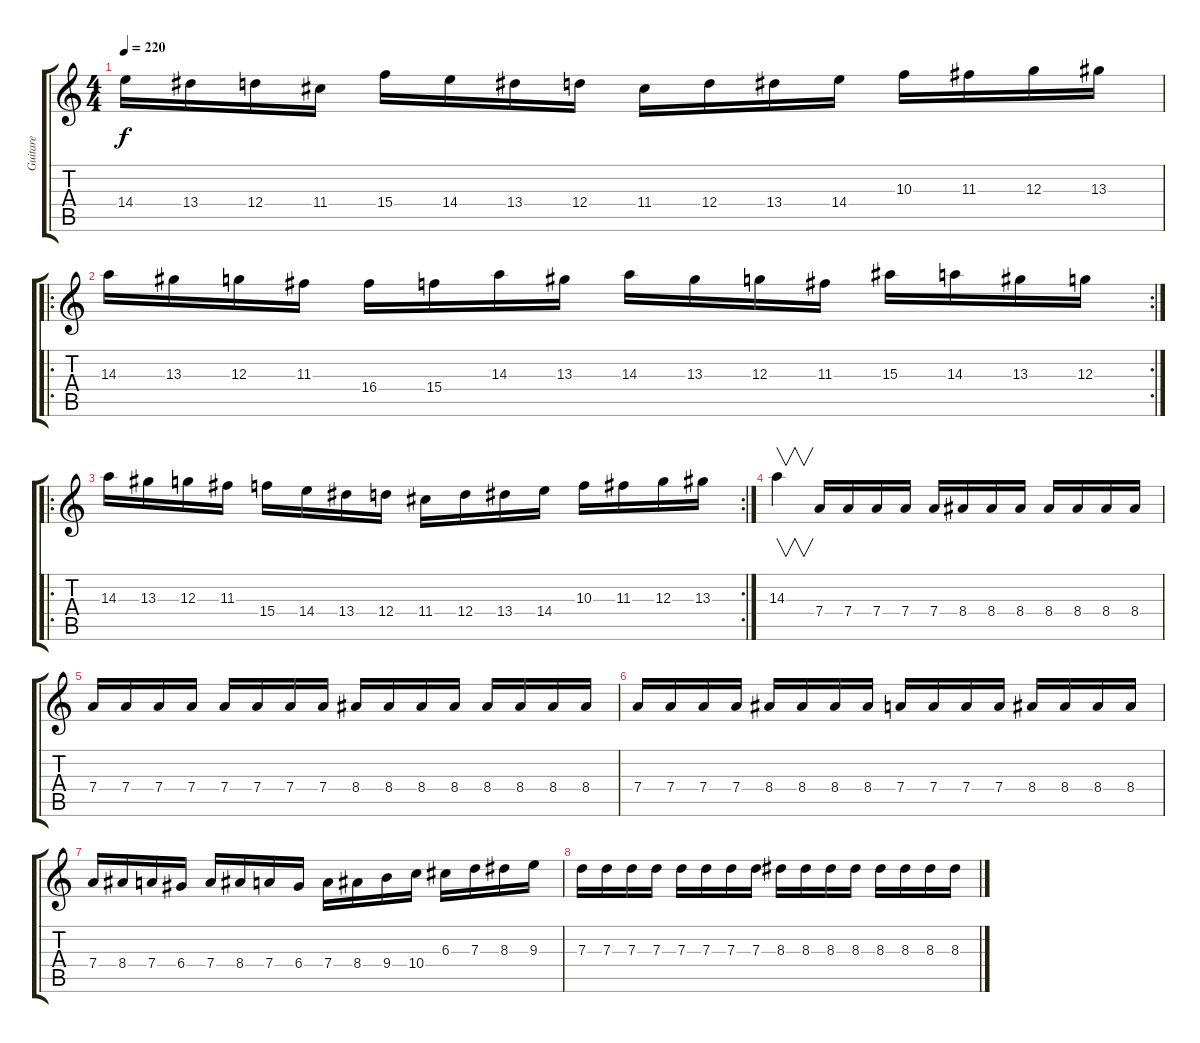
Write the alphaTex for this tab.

\track ("Guitare" "Guitare") {instrument overdrivenguitar}
\staff {score tabs}
\tuning (E4 B3 G3 D3 A2 E2) {hide}
\ts (4 4)
\tempo 220
\clef g2
\ks c
14.4.16{dy f} 13.4.16 12.4.16 11.4.16 15.4.16 14.4.16 13.4.16 12.4.16 11.4.16 12.4.16 13.4.16 14.4.16 10.3.16 11.3.16 12.3.16 13.3.16 |
\ro
\rc 2
14.3.16 13.3.16 12.3.16 11.3.16 16.4.16 15.4.16 14.3.16 13.3.16 14.3.16 13.3.16 12.3.16 11.3.16 15.3.16 14.3.16 13.3.16 12.3.16 |
\ro
\rc 2
14.3.16 13.3.16 12.3.16 11.3.16 15.4.16 14.4.16 13.4.16 12.4.16 11.4.16 12.4.16 13.4.16 14.4.16 10.3.16 11.3.16 12.3.16 13.3.16 |
14.3.4{v} 7.4.16 7.4.16 7.4.16 7.4.16 7.4.16 8.4.16 8.4.16 8.4.16 8.4.16 8.4.16 8.4.16 8.4.16 |
7.4.16 7.4.16 7.4.16 7.4.16 7.4.16 7.4.16 7.4.16 7.4.16 8.4.16 8.4.16 8.4.16 8.4.16 8.4.16 8.4.16 8.4.16 8.4.16 |
7.4.16 7.4.16 7.4.16 7.4.16 8.4.16 8.4.16 8.4.16 8.4.16 7.4.16 7.4.16 7.4.16 7.4.16 8.4.16 8.4.16 8.4.16 8.4.16 |
7.4.16 8.4.16 7.4.16 6.4.16 7.4.16 8.4.16 7.4.16 6.4.16 7.4.16 8.4.16 9.4.16 10.4.16 6.3.16 7.3.16 8.3.16 9.3.16 |
7.3.16 7.3.16 7.3.16 7.3.16 7.3.16 7.3.16 7.3.16 7.3.16 8.3.16 8.3.16 8.3.16 8.3.16 8.3.16 8.3.16 8.3.16 8.3.16
